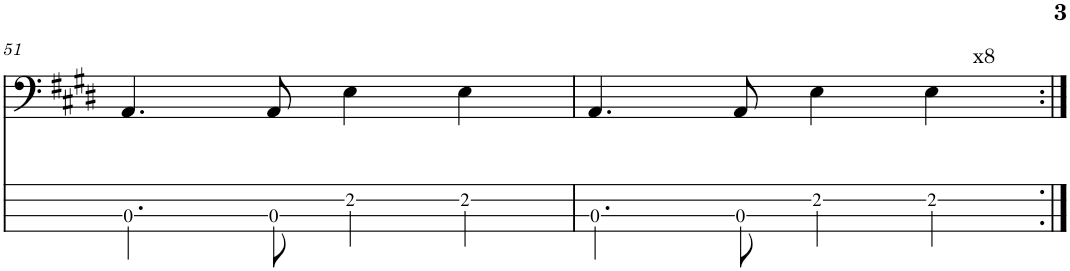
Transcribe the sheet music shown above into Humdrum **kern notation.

**kern	**kern
*part1	*part1
*staff2	*staff1
*I"Bass Guitar	*
*I'B. Guit.	*
!!LO:PB:g=z
*	*clefF4
*Trd7c12	*Trd7c12
*k[f#c#g#d#]	*k[f#c#g#d#]
*M4/4	*M4/4
=51	=51
4.AA\	4.AA/
8AA\	8AA/
4E\	4E\
4E\	4E\
=52	=52
4.AA\	4.AA/
8AA\	8AA/
4E\	4E\
!	!LO:TX:a:t=x8
4E\	4E\
=:|!	=:|!
*-	*-
